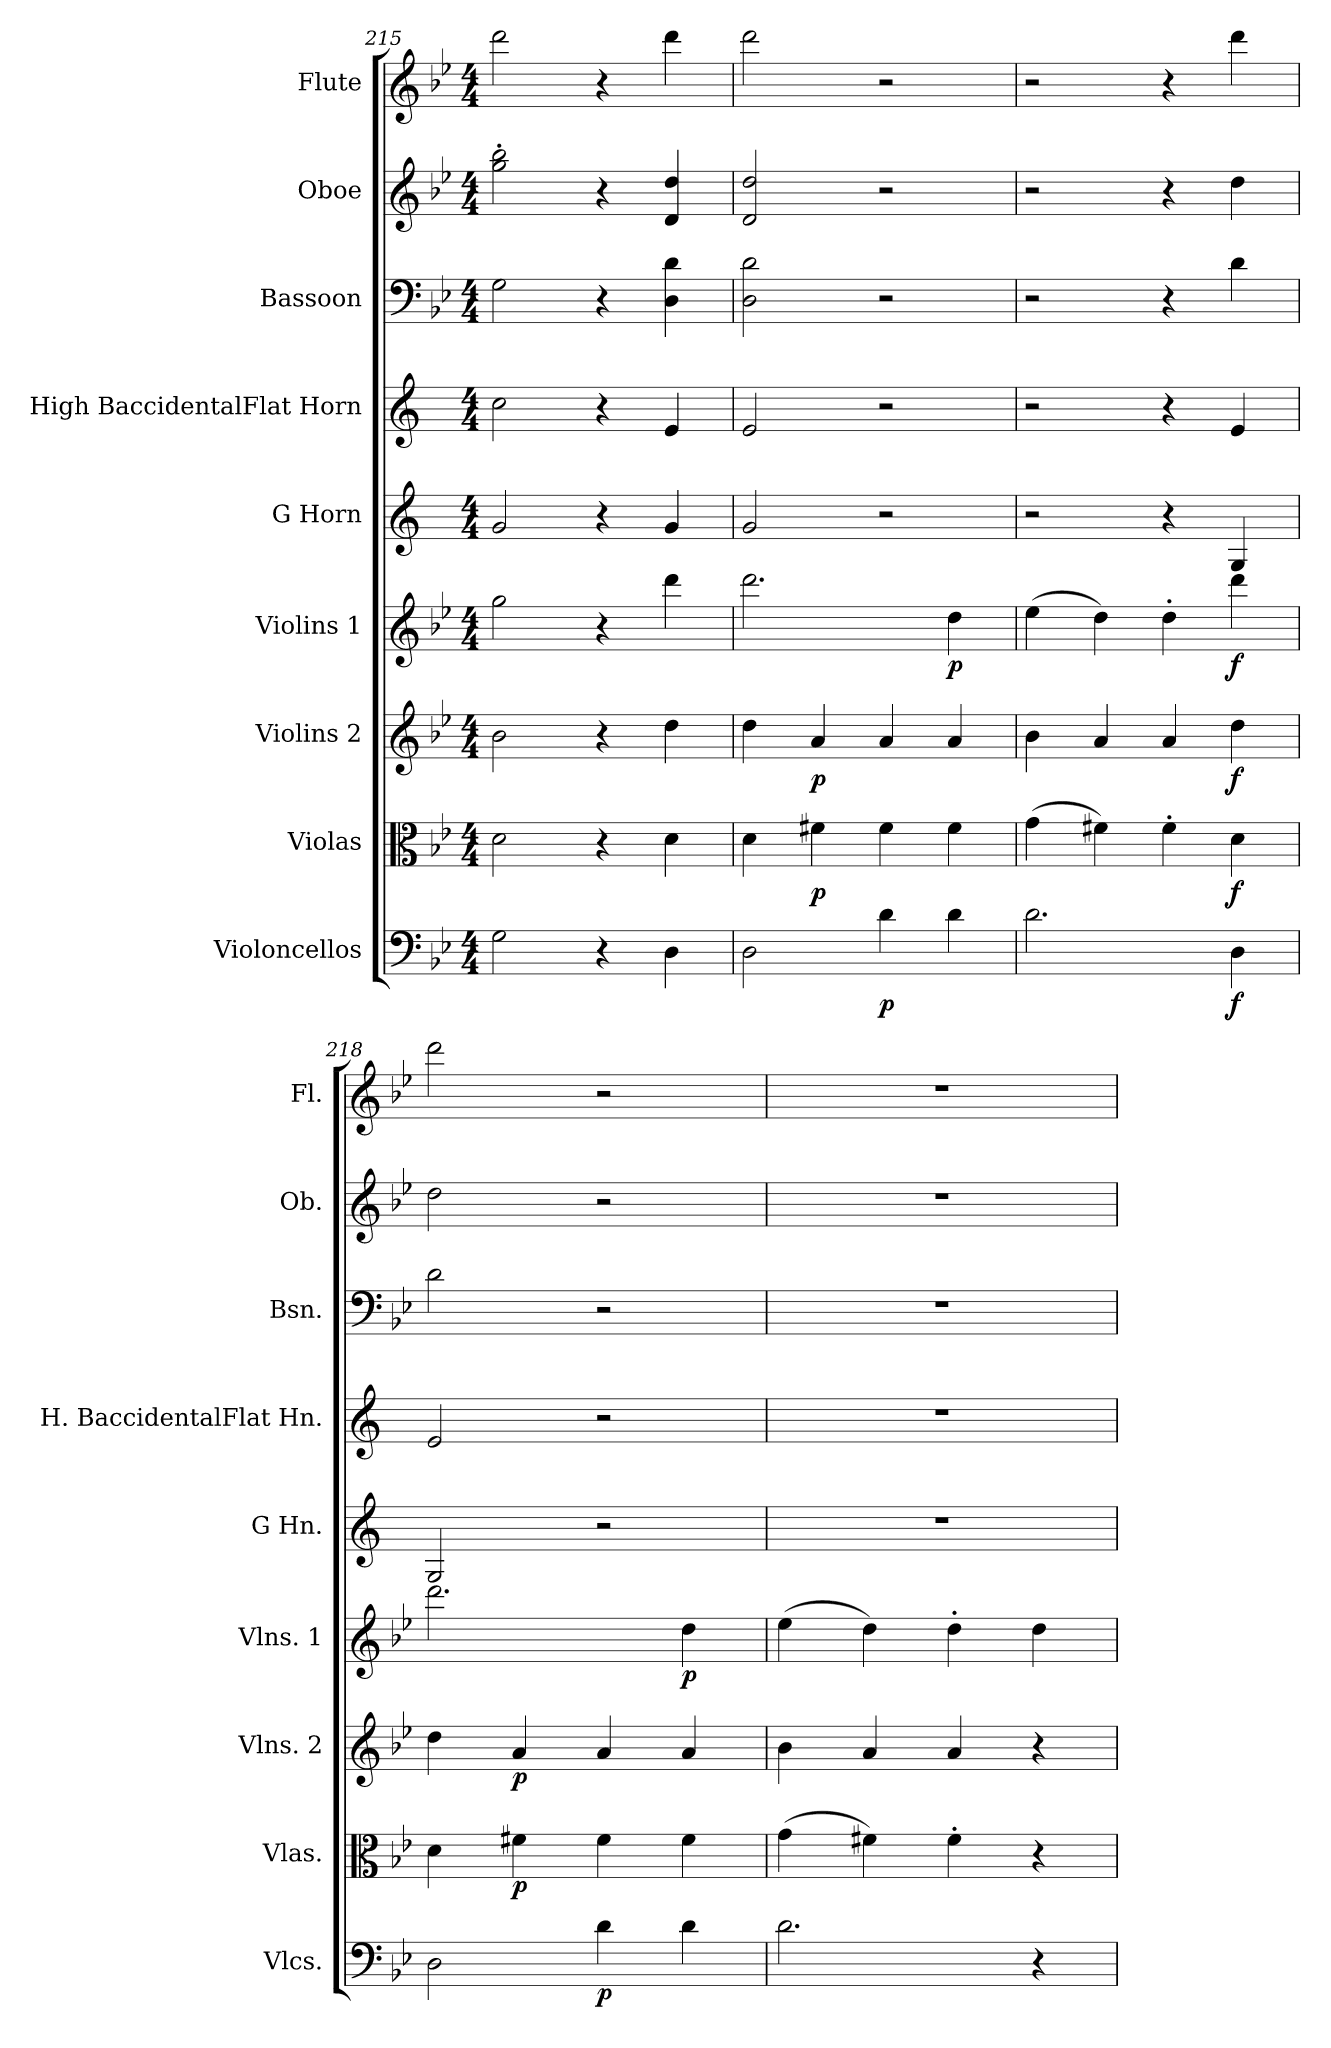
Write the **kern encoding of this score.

**kern	**dynam	**kern	**dynam	**kern	**dynam	**kern	**dynam	**kern	**kern	**kern	**kern	**kern
*part9	*part9	*part8	*part8	*part7	*part7	*part6	*part6	*part5	*part4	*part3	*part2	*part1
*staff9	*staff9	*staff8	*staff8	*staff7	*staff7	*staff6	*staff6	*staff5	*staff4	*staff3	*staff2	*staff1
*I"Violoncellos	*	*I"Violas	*	*I"Violins 2	*	*I"Violins 1	*	*I"G Horn	*I"High BaccidentalFlat Horn	*I"Bassoon	*I"Oboe	*I"Flute
*I'Vlcs.	*	*I'Vlas.	*	*I'Vlns. 2	*	*I'Vlns. 1	*	*I'G Hn.	*I'H. BaccidentalFlat Hn.	*I'Bsn.	*I'Ob.	*I'Fl.
!!LO:PB:g=z
*clefF4	*	*clefC3	*	*clefG2	*	*clefG2	*	*clefG2	*clefG2	*clefF4	*clefG2	*clefG2
*	*	*	*	*	*	*	*	*ITrd3c5	*ITrd1c2	*	*	*
*k[b-e-]	*	*k[b-e-]	*	*k[b-e-]	*	*k[b-e-]	*	*k[f#]	*k[b-e-]	*k[b-e-]	*k[b-e-]	*k[b-e-]
*M4/4	*	*M4/4	*	*M4/4	*	*M4/4	*	*M4/4	*M4/4	*M4/4	*M4/4	*M4/4
=215	=215	=215	=215	=215	=215	=215	=215	=215	=215	=215	=215	=215
2G\	.	2d\	.	2b-\	.	2gg\	.	2d/	2b-\	2G\	2gg\' 2bb-\'	2ddd\
4r	.	4r	.	4r	.	4r	.	4r	4r	4r	4r	4r
4D\	.	4d\	.	4dd\	.	4ddd\	.	4d/	4d/	4D\ 4d\	4d/ 4dd/	4ddd\
=216	=216	=216	=216	=216	=216	=216	=216	=216	=216	=216	=216	=216
2D\	.	4d\	.	4dd\	.	2.ddd\	.	2d/	2d/	2D\ 2d\	2d/ 2dd/	2ddd\
!	!	!	!LO:DY:b	!	!LO:DY:b	!	!	!	!	!	!	!
.	.	4f#X\	p	4a/	p	.	.	.	.	.	.	.
!	!LO:DY:b	!	!	!	!	!	!	!	!	!	!	!
4d\	p	4f#\	.	4a/	.	.	.	2r	2r	2r	2r	2r
!	!	!	!	!	!	!	!LO:DY:b	!	!	!	!	!
4d\	.	4f#\	.	4a/	.	4dd\	p	.	.	.	.	.
=217	=217	=217	=217	=217	=217	=217	=217	=217	=217	=217	=217	=217
2.d\	.	(4g\	.	4b-\	.	(4ee-\	.	2r	2r	2r	2r	2r
.	.	4f#X\)	.	4a/	.	4dd\)	.	.	.	.	.	.
.	.	4f#'\	.	4a/	.	4dd'\	.	4r	4r	4r	4r	4r
!	!LO:DY:b	!	!LO:DY:b	!	!LO:DY:b	!	!LO:DY:b	!	!	!	!	!
4D\	f	4d\	f	4dd\	f	4ddd\	f	4D/	4d/	4d\	4dd\	4ddd\
=218	=218	=218	=218	=218	=218	=218	=218	=218	=218	=218	=218	=218
2D\	.	4d\	.	4dd\	.	2.ddd\	.	2D/	2d/	2d\	2dd\	2ddd\
!	!	!	!LO:DY:b	!	!LO:DY:b	!	!	!	!	!	!	!
.	.	4f#X\	p	4a/	p	.	.	.	.	.	.	.
!	!LO:DY:b	!	!	!	!	!	!	!	!	!	!	!
4d\	p	4f#\	.	4a/	.	.	.	2r	2r	2r	2r	2r
!	!	!	!	!	!	!	!LO:DY:b	!	!	!	!	!
4d\	.	4f#\	.	4a/	.	4dd\	p	.	.	.	.	.
=219	=219	=219	=219	=219	=219	=219	=219	=219	=219	=219	=219	=219
2.d\	.	(4g\	.	4b-\	.	(4ee-\	.	1r	1r	1r	1r	1r
.	.	4f#X\)	.	4a/	.	4dd\)	.	.	.	.	.	.
.	.	4f#'\	.	4a/	.	4dd'\	.	.	.	.	.	.
4r	.	4r	.	4r	.	4dd\	.	.	.	.	.	.
=	=	=	=	=	=	=	=	=	=	=	=	=
*-	*-	*-	*-	*-	*-	*-	*-	*-	*-	*-	*-	*-
